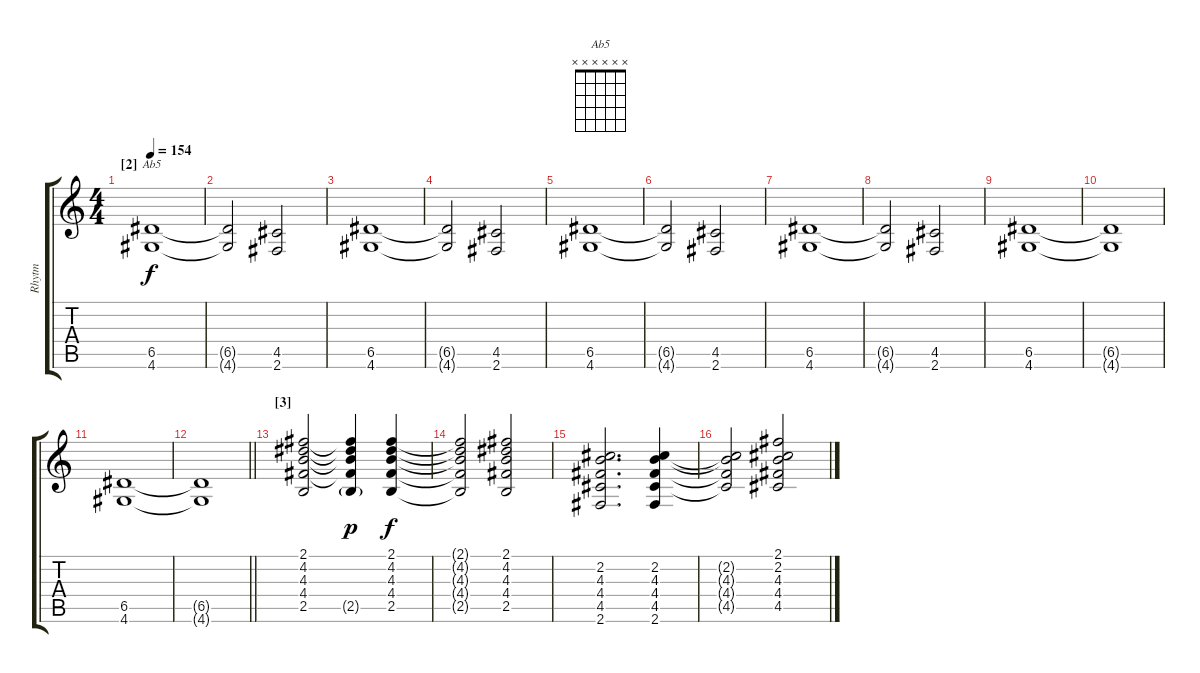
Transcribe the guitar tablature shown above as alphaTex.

\track ("Rhytm" "Rhytm") {instrument acousticguitarsteel}
\staff {score tabs}
\tuning (E4 B3 G3 D3 A2 E2) {hide}
\chord ("Ab5" x x x x x x)
\ts (4 4)
\section ("" "[2]")
\tempo 154
\clef g2
\ks c
(6.5 4.6).1{ch "Ab5" dy f} |
(6.5{t} 4.6{t}).2 (4.5 2.6).2 |
(6.5 4.6).1 |
(6.5{t} 4.6{t}).2 (4.5 2.6).2 |
(6.5 4.6).1 |
(6.5{t} 4.6{t}).2 (4.5 2.6).2 |
(6.5 4.6).1 |
(6.5{t} 4.6{t}).2 (4.5 2.6).2 |
(6.5 4.6).1 |
(6.5{t} 4.6{t}).1 |
(6.5 4.6).1 |
\barLineRight lightlight
(6.5{t} 4.6{t}).1 |
\section ("" "[3]")
(2.1 4.2 4.3 4.4 2.5).2 (2.1{t} 4.2{t} 4.3{t} 4.4{t} 2.5{g}).4{dy p} (2.1 4.2 4.3 4.4 2.5).4{dy f} |
(2.1{t} 4.2{t} 4.3{t} 4.4{t} 2.5{t}).2 (2.1 4.2 4.3 4.4 2.5).2 |
(2.2 4.3 4.4 4.5 2.6).2{d} (2.2 4.3 4.4 4.5 2.6).4 |
(2.2{t} 4.3{t} 4.4{t} 4.5{t}).2 (2.1 2.2 4.3 4.4 4.5).2
